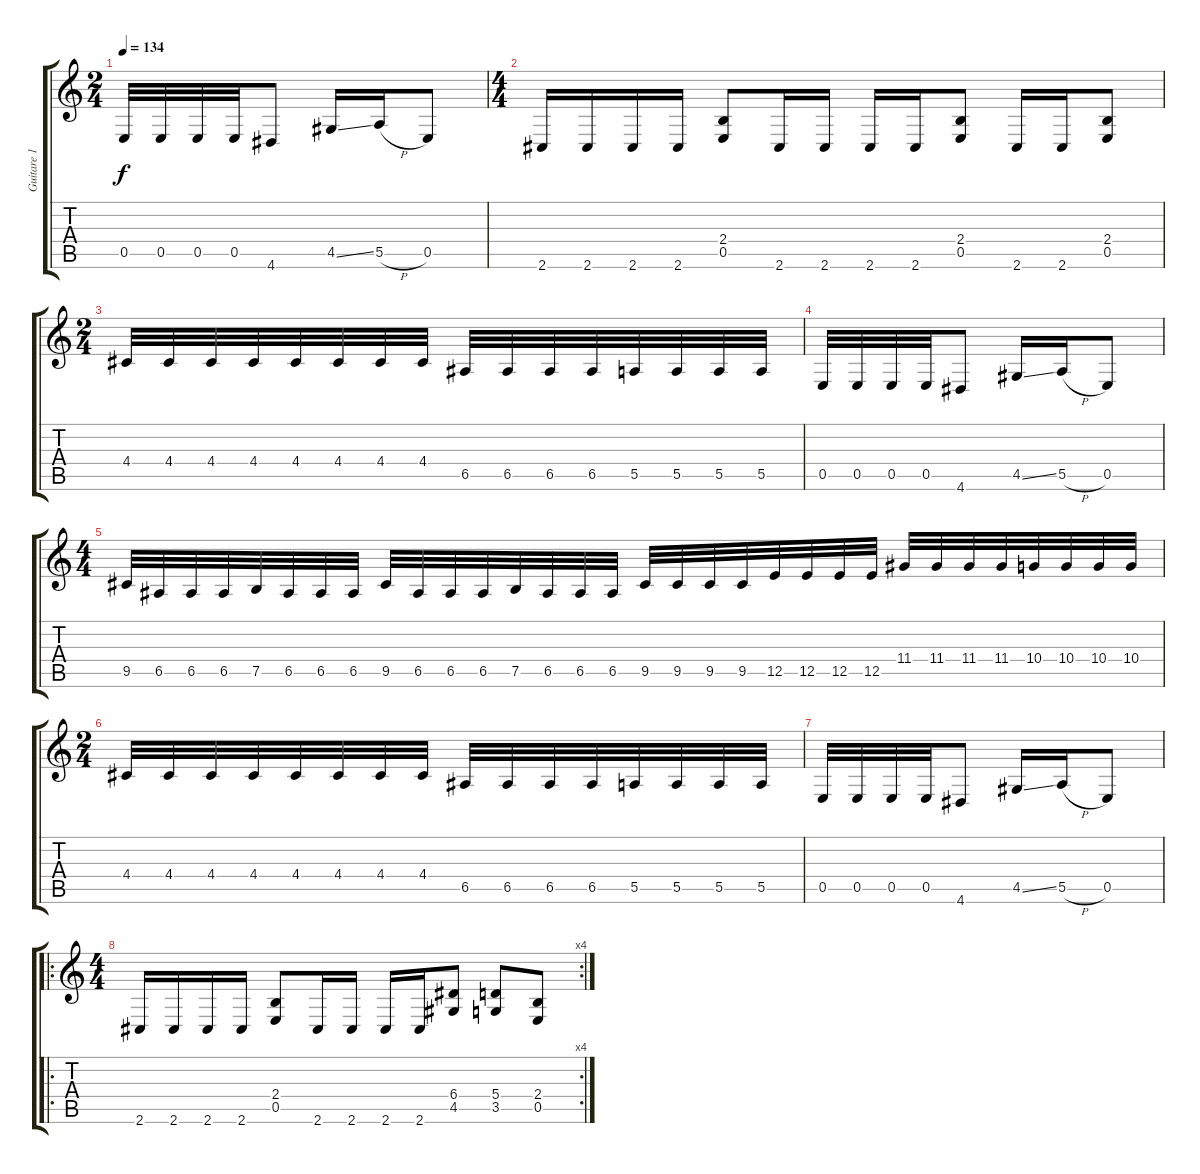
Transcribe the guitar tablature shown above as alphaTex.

\track ("Guitare 1" "Guitare 1") {instrument distortionguitar}
\staff {score tabs}
\tuning (B3 Gb3 D3 A2 E2 B1) {hide}
\ts (2 4)
\tempo 134
\clef g2
\ks c
0.5.32{dy f} 0.5.32 0.5.32 0.5.32 4.6.8 4.5{ss}.16 5.5{h}.16 0.5.8 |
\ts (4 4)
2.6.16 2.6.16 2.6.16 2.6.16 (2.4 0.5).8 2.6.16 2.6.16 2.6.16 2.6.16 (2.4 0.5).8 2.6.16 2.6.16 (2.4 0.5).8 |
\ts (2 4)
4.4.32 4.4.32 4.4.32 4.4.32 4.4.32 4.4.32 4.4.32 4.4.32 6.5.32 6.5.32 6.5.32 6.5.32 5.5.32 5.5.32 5.5.32 5.5.32 |
0.5.32 0.5.32 0.5.32 0.5.32 4.6.8 4.5{ss}.16 5.5{h}.16 0.5.8 |
\ts (4 4)
9.5.32 6.5.32 6.5.32 6.5.32 7.5.32 6.5.32 6.5.32 6.5.32 9.5.32 6.5.32 6.5.32 6.5.32 7.5.32 6.5.32 6.5.32 6.5.32 9.5.32 9.5.32 9.5.32 9.5.32 12.5.32 12.5.32 12.5.32 12.5.32 11.4.32 11.4.32 11.4.32 11.4.32 10.4.32 10.4.32 10.4.32 10.4.32 |
\ts (2 4)
4.4.32 4.4.32 4.4.32 4.4.32 4.4.32 4.4.32 4.4.32 4.4.32 6.5.32 6.5.32 6.5.32 6.5.32 5.5.32 5.5.32 5.5.32 5.5.32 |
0.5.32 0.5.32 0.5.32 0.5.32 4.6.8 4.5{ss}.16 5.5{h}.16 0.5.8 |
\ro
\rc 4
\ts (4 4)
2.6.16 2.6.16 2.6.16 2.6.16 (2.4 0.5).8 2.6.16 2.6.16 2.6.16 2.6.16 (6.4 4.5).8 (5.4 3.5).8 (2.4 0.5).8
